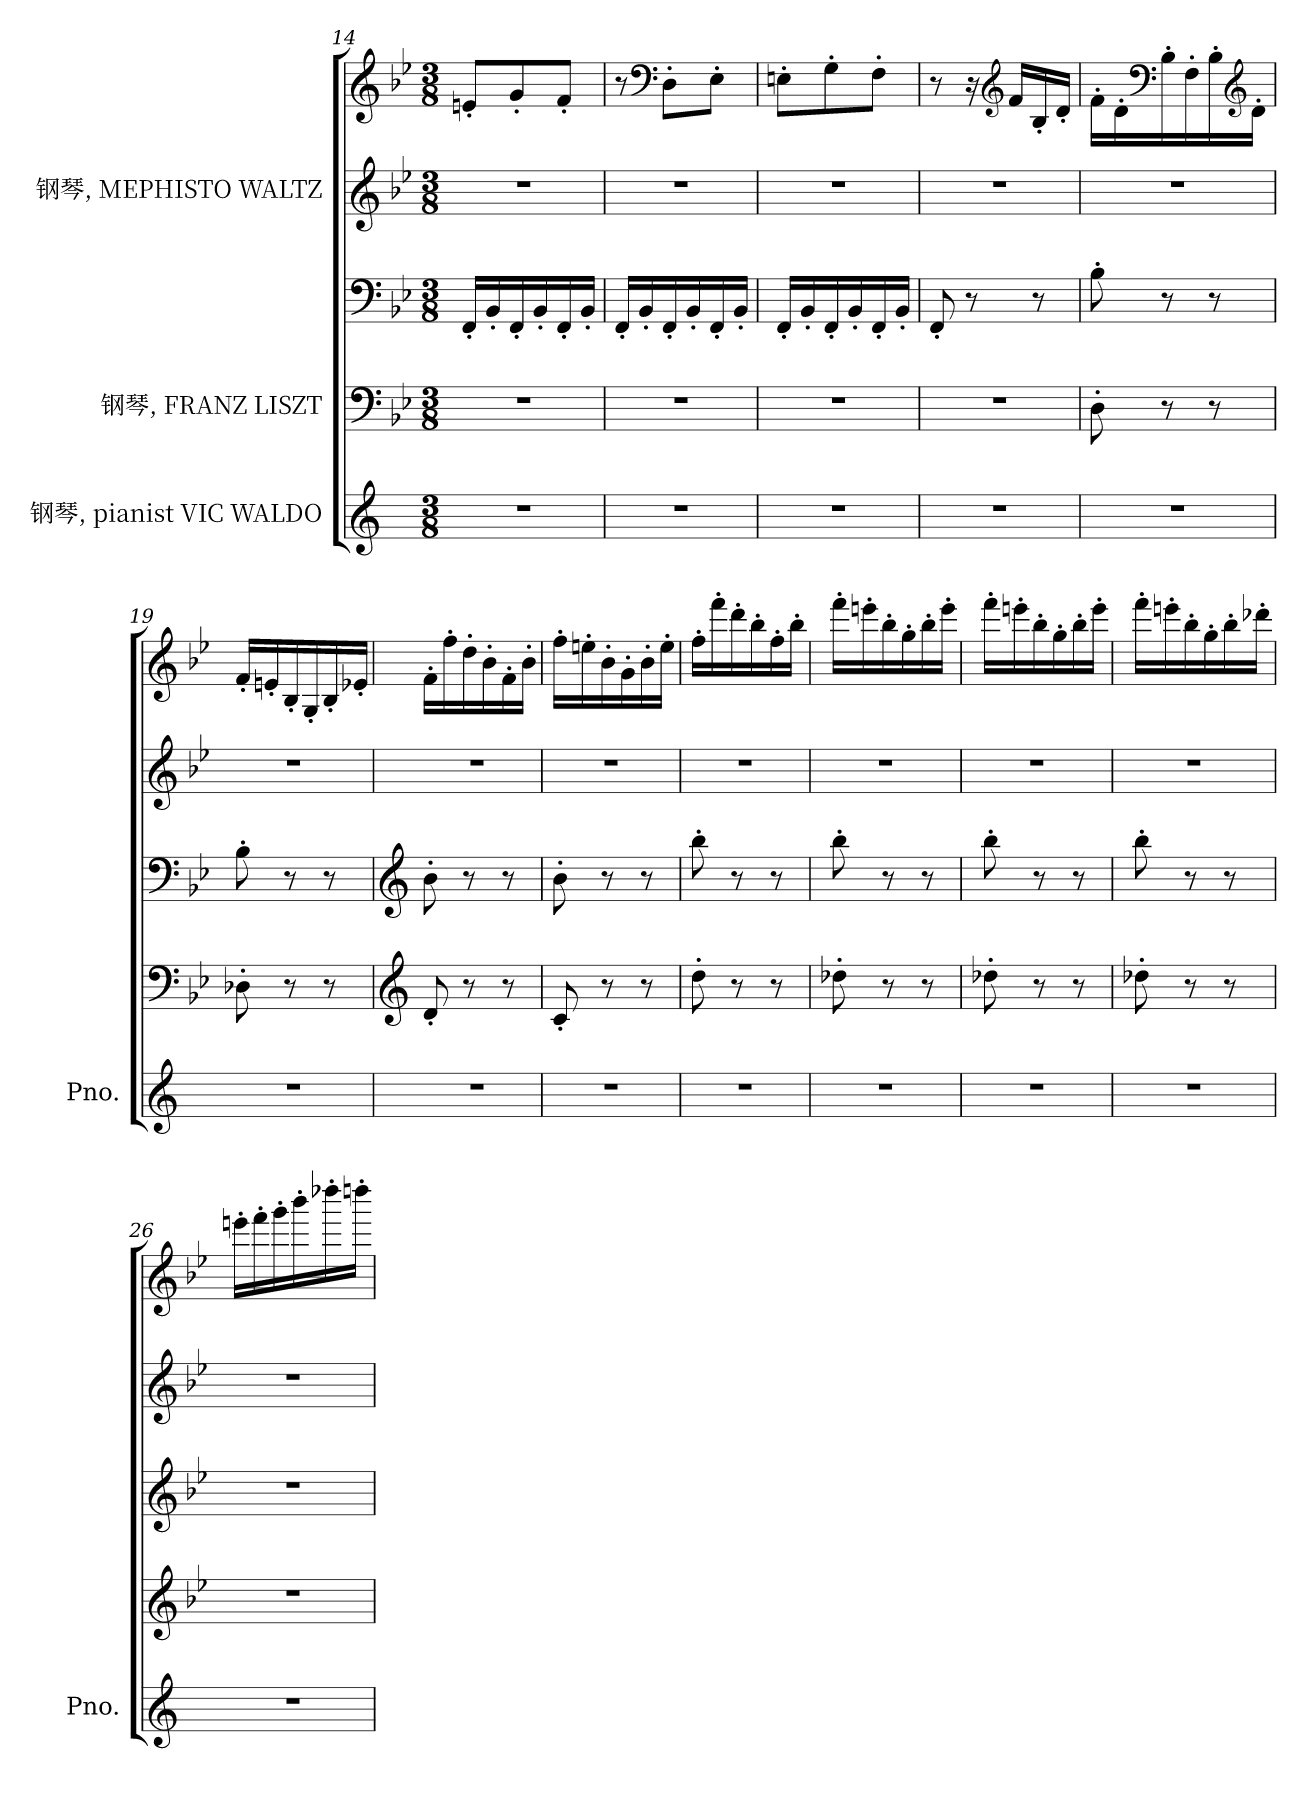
**kern	**kern	**kern	**kern	**kern
*part3	*part2	*part2	*part1	*part1
*staff5	*staff4	*staff3	*staff2	*staff1
*I"钢琴, pianist VIC WALDO	*I"钢琴, FRANZ LISZT	*	*I"钢琴, MEPHISTO WALTZ	*
*I'Pno.	*	*	*	*
*clefG2	*clefF4	*clefF4	*clefG2	*clefG2
*k[]	*k[b-e-]	*k[b-e-]	*k[b-e-]	*k[b-e-]
*M3/8	*M3/8	*M3/8	*M3/8	*M3/8
=14	=14	=14	=14	=14
4.r	4.r	16FF'/LL	4.r	8en'/L
.	.	16BB-'/	.	.
.	.	16FF'/	.	8g'/
.	.	16BB-'/	.	.
.	.	16FF'/	.	8f'/J
.	.	16BB-'/JJ	.	.
=15	=15	=15	=15	=15
4.r	4.r	16FF'/LL	4.r	8r
.	.	16BB-'/	.	.
*	*	*	*	*clefF4
.	.	16FF'/	.	8D'\L
.	.	16BB-'/	.	.
.	.	16FF'/	.	8E-'\J
.	.	16BB-'/JJ	.	.
=16	=16	=16	=16	=16
4.r	4.r	16FF'/LL	4.r	8En'\L
.	.	16BB-'/	.	.
.	.	16FF'/	.	8G'\
.	.	16BB-'/	.	.
.	.	16FF'/	.	8F'\J
.	.	16BB-'/JJ	.	.
!!LO:LB:g=z
=17	=17	=17	=17	=17
4.r	4.r	8FF'/	4.r	8r
.	.	8r	.	16r
*	*	*	*	*clefG2
.	.	.	.	16f/LL
.	.	8r	.	16B-'/
.	.	.	.	16d'/JJ
=18	=18	=18	=18	=18
4.r	8D'\	8B-'\	4.r	16f'\LL
.	.	.	.	16d'\
*	*	*	*	*clefF4
.	8r	8r	.	16B-'\
.	.	.	.	16F'\
.	8r	8r	.	16B-'\
*	*	*	*	*clefG2
.	.	.	.	16d'\JJ
=19	=19	=19	=19	=19
4.r	8D-X'\	8B-'\	4.r	16f'/LL
.	.	.	.	16en'/
.	8r	8r	.	16B-'/
.	.	.	.	16G'/
.	8r	8r	.	16B-'/
.	.	.	.	16e-X'/JJ
=20	=20	=20	=20	=20
*	*clefG2	*clefG2	*	*
4.r	8d'/	8b-'\	4.r	16f'\LL
.	.	.	.	16ff'\
.	8r	8r	.	16dd'\
.	.	.	.	16b-'\
.	8r	8r	.	16f'\
.	.	.	.	16b-'\JJ
=21	=21	=21	=21	=21
4.r	8c'/	8b-'\	4.r	16ff'\LL
.	.	.	.	16een'\
.	8r	8r	.	16b-'\
.	.	.	.	16g'\
.	8r	8r	.	16b-'\
.	.	.	.	16ee'\JJ
!!LO:PB:g=z
=22	=22	=22	=22	=22
4.r	8dd'\	8bb-'\	4.r	16ff'\LL
.	.	.	.	16fff'\
.	8r	8r	.	16ddd'\
.	.	.	.	16bb-'\
.	8r	8r	.	16ff'\
.	.	.	.	16bb-'\JJ
=23	=23	=23	=23	=23
4.r	8dd-X'\	8bb-'\	4.r	16fff'\LL
.	.	.	.	16eeen'\
.	8r	8r	.	16bb-'\
.	.	.	.	16gg'\
.	8r	8r	.	16bb-'\
.	.	.	.	16eee'\JJ
=24	=24	=24	=24	=24
4.r	8dd-X'\	8bb-'\	4.r	16fff'\LL
.	.	.	.	16eeen'\
.	8r	8r	.	16bb-'\
.	.	.	.	16gg'\
.	8r	8r	.	16bb-'\
.	.	.	.	16eee'\JJ
=25	=25	=25	=25	=25
4.r	8dd-X'\	8bb-'\	4.r	16fff'\LL
.	.	.	.	16eeen'\
.	8r	8r	.	16bb-'\
.	.	.	.	16gg'\
.	8r	8r	.	16bb-'\
.	.	.	.	16ddd-X'\JJ
=26	=26	=26	=26	=26
4.r	4.r	4.r	4.r	16eeen'\LL
.	.	.	.	16fff'\
.	.	.	.	16ggg'\
.	.	.	.	16bbb-'\
.	.	.	.	16dddd-X'\
.	.	.	.	16ddddn'\JJ
=	=	=	=	=
*-	*-	*-	*-	*-
